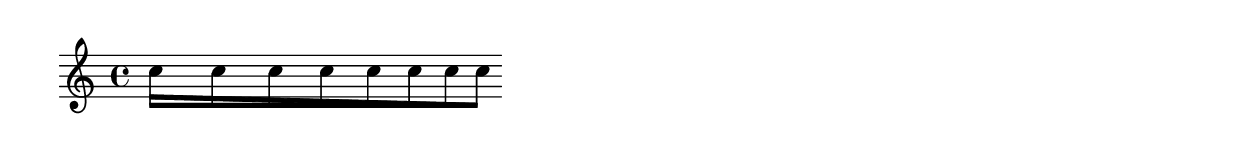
\header  {

  texidoc = "Specifying @code{grow-direction} on a beam, will cause
  feathered beaming. The @code{\\featherDurations} function can be used
  to adjust note durations."
  
}

\version "2.19.21"

\paper {
  ragged-right = ##t
  indent = #0.0
}

%
% Unfortunately this quickly bumps into overflow problems. Should use
% a linear decrease instead?
%

\featherDurations #(ly:make-moment 3/4) \relative {
  \override Beam.grow-direction = #LEFT
  c''16[
    c c c
    c c c c ] 
}
